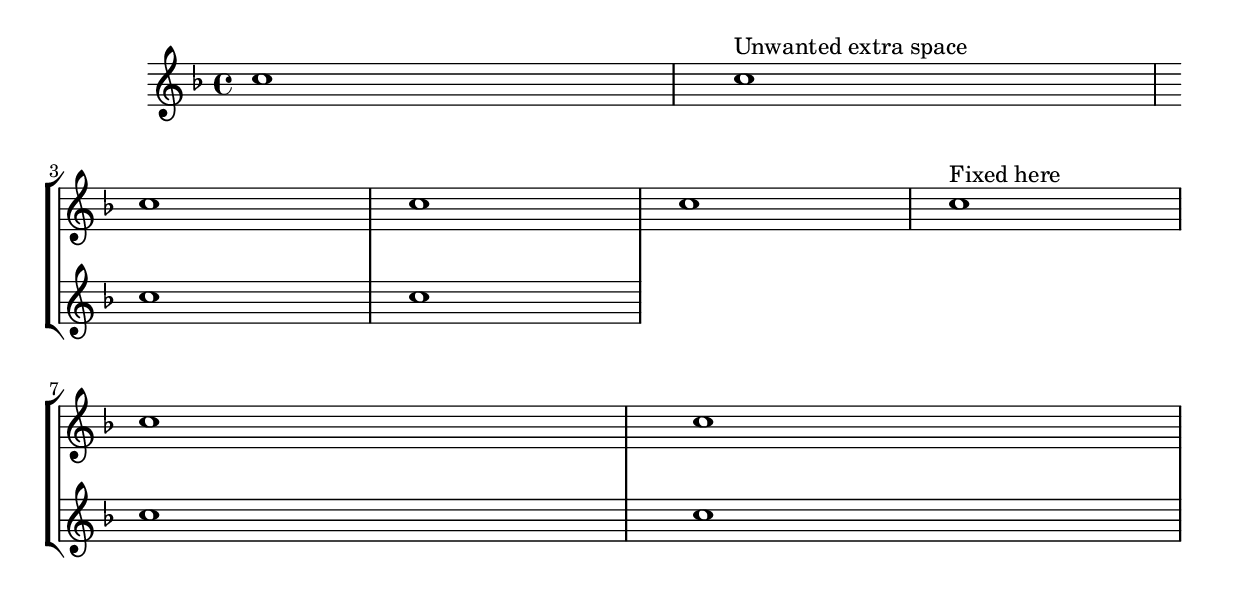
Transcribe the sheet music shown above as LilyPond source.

%% Do not edit this file; it is auto-generated from LSR http://lsr.dsi.unimi.it
%% This file is in the public domain.
\version "2.12.3"

\header {
  lsrtags = "staff-notation, contexts-and-engravers, breaks"

  texidoces = "
Al añadir un pentagrama nuevo en un salto de línea, por desgracia
se añade un espacio adicional al final de la línea antes del salto
(reservado para hacer sitio a un cambio de armadura que de todas
formas no se va a imprimir). La solución alternativa es añadir un
ajuste para @code{Staff.explicitKeySignatureVisibility} como se
muestra en el ejemplo.  En las versiones 2.10 y anteriores,
también se necesita un ajuste similar para las indicaciones de
compás (véase el ejemplo).

"
  doctitlees = "Añadir un pentagrama adicional en un salto de línea"

  texidoc = "
When adding a new staff at a line break, some extra space is
unfortunately added at the end of the line before the break (to fit in
a key signature change, which  will never be printed anyway).  The
workaround is to add a setting of
@code{Staff.explicitKeySignatureVisibility} as is shown in the example.
In versions 2.10 and earlier, a similar setting for the time signatures
is also required (see the example).



"
  doctitle = "Adding an extra staff at a line break"
} % begin verbatim

\score {
  \new StaffGroup \relative c'' {
    \new Staff
    \key f \major
    c1 c^"Unwanted extra space" \break
    << { c1 | c }
       \new Staff {
         \key f \major
         \once \override Staff.TimeSignature #'stencil = ##f
         c1 | c
       } 
    >>
    c1 | c^"Fixed here" \break
    << { c1 | c }
       \new Staff {
         \once \set Staff.explicitKeySignatureVisibility = #end-of-line-invisible
         % The next line is not needed in 2.11.x or later:
         \once \override Staff.TimeSignature #'break-visibility = #end-of-line-invisible
         \key f \major
         \once \override Staff.TimeSignature #'stencil = ##f
         c1 | c
       }
    >>
  }
}

